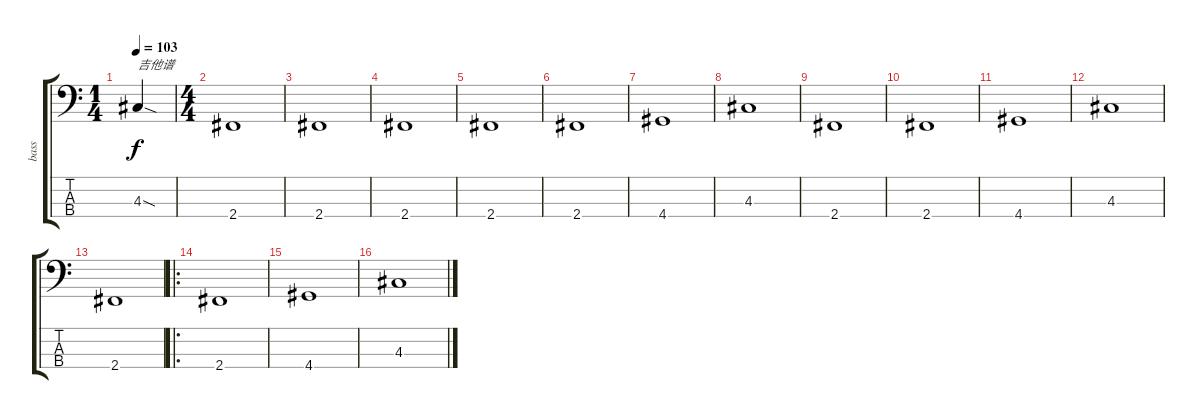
\track ("bass" "bass") {instrument electricbassfinger}
\staff {score tabs}
\tuning (G2 D2 A1 E1) {hide}
\ts (1 4)
\tempo 103
\clef f4
\ks c
4.3{sod}.4{txt "吉他谱" dy f instrument electricbassfinger} |
\ts (4 4)
2.4.1 |
2.4.1 |
2.4.1 |
2.4.1 |
2.4.1 |
4.4.1 |
4.3.1 |
2.4.1 |
2.4.1 |
4.4.1 |
4.3.1 |
2.4.1 |
\ro
2.4.1 |
4.4.1 |
4.3.1
